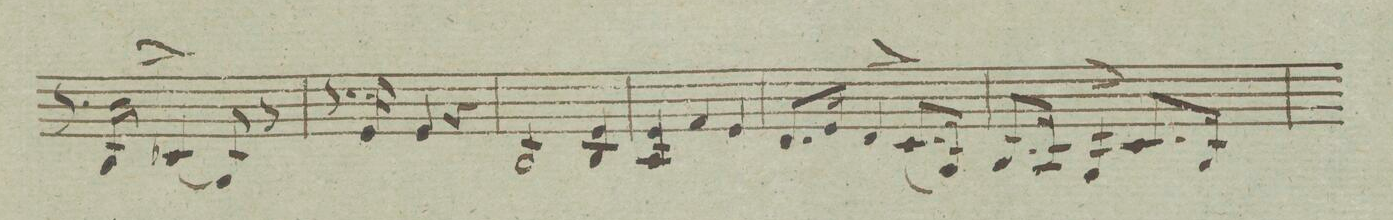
**kern	**dynam
*I"Violino. 2do	*
*clefG2	*
*k[b-e-a-]	*
*M3/4	*
8.r	.
16B-/	.
(4c-X^>/	.
8B-/)	.
8r	.
=7	=7
8.r	.
16e-/	.
4e-/	.
4r	.
=8	=8
2B-/	.
4B-/ 4e-/	.
=9	=9
4A-/ 4e-/	.
4f/	.
4e-/	.
=10	=10
8.d/L	.
16e-/Jk	.
4d^>/	.
(8.c/L	.
16B-/Jk)	.
=11	=11
8.B-/L	.
16A-/Jk	.
4G^>/	.
8.c/L	.
16B-/Jk	.
=12	=12
*-	*-
